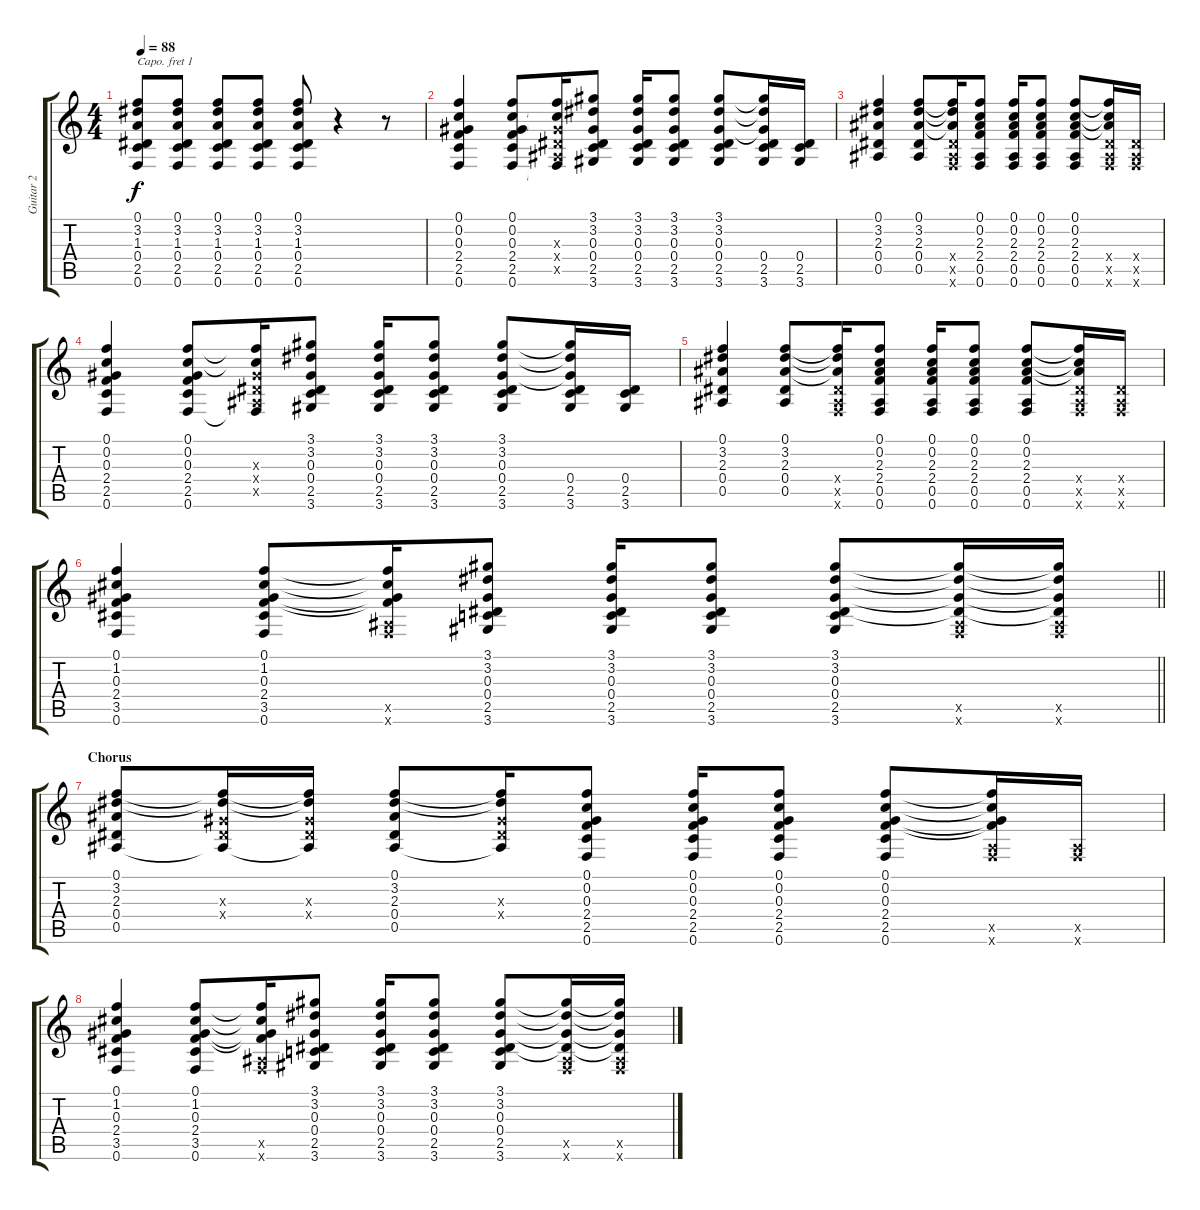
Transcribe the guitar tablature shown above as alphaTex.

\track ("Guitar 2" "Guitar 2") {instrument acousticguitarsteel}
\staff {score tabs}
\capo 1
\tuning (E4 B3 G3 D3 A2 E2) {hide}
\ts (4 4)
\tempo 88
\clef g2
\ks c
(0.1 3.2 1.3 0.4 2.5 0.6).8{dy f} (0.1 3.2 1.3 0.4 2.5 0.6).8 (0.1 3.2 1.3 0.4 2.5 0.6).8 (0.1 3.2 1.3 0.4 2.5 0.6).8 (0.1 3.2 1.3 0.4 2.5 0.6).8 r.4 r.8 |
(0.1 0.2 0.3 2.4 2.5 0.6).4 (0.1 0.2 0.3 2.4 2.5 0.6).8 (0.1{t} 0.2{t} 0.3{x} 0.4{x} 0.5{x} 0.6{t}).16 (3.1 3.2 0.3 0.4 2.5 3.6).8 (3.1 3.2 0.3 0.4 2.5 3.6).16 (3.1 3.2 0.3 0.4 2.5 3.6).8 (3.1 3.2 0.3 0.4 2.5 3.6).8 (3.1{t} 3.2{t} 0.3{t} 0.4 2.5 3.6).16 (0.4 2.5 3.6).16 |
(0.1 3.2 2.3 0.4 0.5).4 (0.1 3.2 2.3 0.4 0.5).8 (0.1{t} 3.2{t} 2.3{t} 0.4{x} 0.5{x} 0.6{x}).16 (0.1 0.2 2.3 2.4 0.5 0.6).8 (0.1 0.2 2.3 2.4 0.5 0.6).16 (0.1 0.2 2.3 2.4 0.5 0.6).8 (0.1 0.2 2.3 2.4 0.5 0.6).8 (0.1{t} 0.2{t} 2.3{t} 0.4{x} 0.5{x} 0.6{x}).16 (0.4{x} 0.5{x} 0.6{x}).16 |
(0.1 0.2 0.3 2.4 2.5 0.6).4 (0.1 0.2 0.3 2.4 2.5 0.6).8 (0.1{t} 0.2{t} 0.3{x} 0.4{x} 0.5{x} 0.6{t}).16 (3.1 3.2 0.3 0.4 2.5 3.6).8 (3.1 3.2 0.3 0.4 2.5 3.6).16 (3.1 3.2 0.3 0.4 2.5 3.6).8 (3.1 3.2 0.3 0.4 2.5 3.6).8 (3.1{t} 3.2{t} 0.3{t} 0.4 2.5 3.6).16 (0.4 2.5 3.6).16 |
(0.1 3.2 2.3 0.4 0.5).4 (0.1 3.2 2.3 0.4 0.5).8 (0.1{t} 3.2{t} 2.3{t} 0.4{x} 0.5{x} 0.6{x}).16 (0.1 0.2 2.3 2.4 0.5 0.6).8 (0.1 0.2 2.3 2.4 0.5 0.6).16 (0.1 0.2 2.3 2.4 0.5 0.6).8 (0.1 0.2 2.3 2.4 0.5 0.6).8 (0.1{t} 0.2{t} 2.3{t} 0.4{x} 0.5{x} 0.6{x}).16 (0.4{x} 0.5{x} 0.6{x}).16 |
\barLineRight lightlight
(0.1 1.2 0.3 2.4 3.5 0.6).4 (0.1 1.2 0.3 2.4 3.5 0.6).8 (0.1{t} 1.2{t} 0.3{t} 2.4{t} 0.5{x} 0.6{x}).16 (3.1 3.2 0.3 0.4 2.5 3.6).8 (3.1 3.2 0.3 0.4 2.5 3.6).16 (3.1 3.2 0.3 0.4 2.5 3.6).8 (3.1 3.2 0.3 0.4 2.5 3.6).8 (3.1{t} 3.2{t} 0.3{t} 0.4{t} 0.5{x} 0.6{x}).16 (3.1{t} 3.2{t} 0.3{t} 0.4{t} 0.5{x} 0.6{x}).16 |
\section ("" "Chorus")
(0.1 3.2 2.3 0.4 0.5).8 (0.1{t} 3.2{t} 0.3{x} 0.4{x} 0.5{t}).16 (0.1{t} 3.2{t} 0.3{x} 0.4{x} 0.5{t}).16 (0.1 3.2 2.3 0.4 0.5).8 (0.1{t} 3.2{t} 0.3{x} 0.4{x} 0.5{t}).16 (0.1 0.2 0.3 2.4 2.5 0.6).8 (0.1 0.2 0.3 2.4 2.5 0.6).16 (0.1 0.2 0.3 2.4 2.5 0.6).8 (0.1 0.2 0.3 2.4 2.5 0.6).8 (0.1{t} 0.2{t} 0.3{t} 2.4{t} 0.5{x} 0.6{x}).16 (0.5{x} 0.6{x}).16 |
(0.1 1.2 0.3 2.4 3.5 0.6).4 (0.1 1.2 0.3 2.4 3.5 0.6).8 (0.1{t} 1.2{t} 0.3{t} 2.4{t} 0.5{x} 0.6{x}).16 (3.1 3.2 0.3 0.4 2.5 3.6).8 (3.1 3.2 0.3 0.4 2.5 3.6).16 (3.1 3.2 0.3 0.4 2.5 3.6).8 (3.1 3.2 0.3 0.4 2.5 3.6).8 (3.1{t} 3.2{t} 0.3{t} 0.4{t} 0.5{x} 0.6{x}).16 (3.1{t} 3.2{t} 0.3{t} 0.4{t} 0.5{x} 0.6{x}).16
